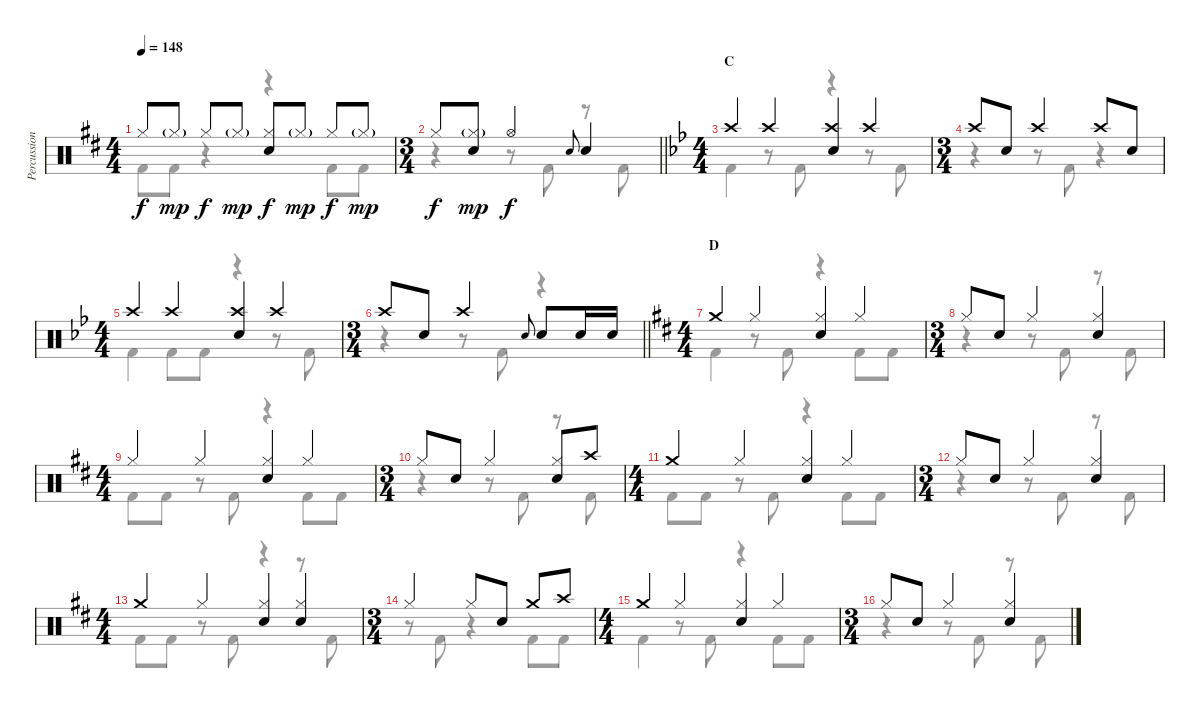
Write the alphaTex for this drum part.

\track ("Percussion" "Percussion") {instrument percussion}
\staff {score}
\articulation defaults
\voice
\ts (4 4)
\tempo 148
\clef neutral
\ks bminor "Hi-Hat (closed)".8{dy f} "Hi-Hat (closed)"{g}.8{dy mp} "Hi-Hat (closed)".8{dy f} "Hi-Hat (closed)"{g}.8{dy mp}
("Hi-Hat (closed)" "Electric Snare (hit)").8{dy f} "Hi-Hat (closed)"{g}.8{dy mp} "Hi-Hat (closed)".8{dy f} "Hi-Hat (closed)"{g}.8{dy mp} |
\ts (3 4)
\barLineRight lightlight "Hi-Hat (closed)".8{dy f}
("Hi-Hat (closed)"{g} "Electric Snare (hit)").8{dy mp} "Hi-Hat (open)".4{dy f} "Electric Snare (hit)".8{gr onbeat} "Electric Snare (hit)".4 |
\ts (4 4)
\section ("" "C")
\ks gminor "Crash high (hit)".4 "Crash high (hit)".4
("Crash high (hit)" "Electric Snare (hit)").4 "Crash high (hit)".4 |
\ts (3 4)
"Crash high (hit)".8 "Electric Snare (hit)".8 "Crash high (hit)".4 "Crash high (hit)".8 "Electric Snare (hit)".8 |
\ts (4 4)
"Crash high (hit)".4 "Crash high (hit)".4 ("Crash high (hit)" "Electric Snare (hit)").4 "Crash high (hit)".4 |
\ts (3 4)
\barLineRight lightlight "Crash high (hit)".8 "Electric Snare (hit)".8 "Crash high (hit)".4 "Electric Snare (hit)".8{gr onbeat} "Electric Snare (hit)".8 "Electric Snare (hit)".16 "Electric Snare (hit)".16
|
\ts (4 4)
\section ("" "D")
\ks bminor "Crash medium (hit)".4 "Hi-Hat (closed)".4
("Hi-Hat (closed)" "Electric Snare (hit)").4 "Hi-Hat (closed)".4 |
\ts (3 4)
"Hi-Hat (closed)".8 "Electric Snare (hit)".8 "Hi-Hat (closed)".4 ("Hi-Hat (closed)" "Electric Snare (hit)").4 |
\ts (4 4)
"Hi-Hat (closed)".4 "Hi-Hat (closed)".4 ("Hi-Hat (closed)" "Electric Snare (hit)").4 "Hi-Hat (closed)".4 |
\ts (3 4)
"Hi-Hat (closed)".8 "Electric Snare (hit)".8 "Hi-Hat (closed)".4 ("Hi-Hat (closed)" "Electric Snare (hit)").8 "Crash high (hit)".8 |
\ts (4 4)
"Crash medium (hit)".4 "Hi-Hat (closed)".4 ("Hi-Hat (closed)" "Electric Snare (hit)").4 "Hi-Hat (closed)".4 |
\ts (3 4)
"Hi-Hat (closed)".8 "Electric Snare (hit)".8 "Hi-Hat (closed)".4 ("Hi-Hat (closed)" "Electric Snare (hit)").4 |
\ts (4 4)
"Crash medium (hit)".4 "Hi-Hat (closed)".4 ("Hi-Hat (closed)" "Electric Snare (hit)").4 ("Hi-Hat (closed)" "Electric Snare (hit)").4 |
\ts (3 4)
"Hi-Hat (closed)".4 "Hi-Hat (closed)".8 "Electric Snare (hit)".8 "Crash medium (hit)".8 "Crash high (hit)".8 |
\ts (4 4)
"Crash medium (hit)".4 "Hi-Hat (closed)".4 ("Hi-Hat (closed)" "Electric Snare (hit)").4 "Hi-Hat (closed)".4 |
\ts (3 4)
"Hi-Hat (closed)".8 "Electric Snare (hit)".8 "Hi-Hat (closed)".4 ("Hi-Hat (closed)" "Electric Snare (hit)").4
\voice
\clef neutral
\ottava regular
\simile none
\ks bminor "Kick (hit) 2".8{dy f} "Kick (hit) 2".8
r.4 r.4 "Kick (hit) 2".8 "Kick (hit) 2".8 |
\barLineRight lightlight
r.4 r.8 "Kick (hit) 2".8 r.8 "Kick (hit) 2".8 |
\ks gminor "Kick (hit) 2".4
r.8 "Kick (hit) 2".8 r.4 r.8 "Kick (hit) 2".8 |
r.4 r.8 "Kick (hit) 2".8 r.4 |
"Kick (hit) 2".4 "Kick (hit) 2".8 "Kick (hit) 2".8 r.4 r.8 "Kick (hit) 2".8 |
\barLineRight lightlight
r.4 r.8 "Kick (hit) 2".8 r.4 |
\ks bminor "Kick (hit) 2".4
r.8 "Kick (hit) 2".8 r.4 "Kick (hit) 2".8 "Kick (hit) 2".8 |
r.4 r.8 "Kick (hit) 2".8 r.8 "Kick (hit) 2".8 |
"Kick (hit) 2".8 "Kick (hit) 2".8 r.8 "Kick (hit) 2".8 r.4 "Kick (hit) 2".8 "Kick (hit) 2".8 |
r.4 r.8 "Kick (hit) 2".8 r.8 "Kick (hit) 2".8 |
"Kick (hit) 2".8 "Kick (hit) 2".8 r.8 "Kick (hit) 2".8 r.4 "Kick (hit) 2".8 "Kick (hit) 2".8 |
r.4 r.8 "Kick (hit) 2".8 r.8 "Kick (hit) 2".8 |
"Kick (hit) 2".8 "Kick (hit) 2".8 r.8 "Kick (hit) 2".8 r.4 r.8 "Kick (hit) 2".8 |
r.8 "Kick (hit) 2".8 r.4 "Kick (hit) 2".8 "Kick (hit) 2".8 |
"Kick (hit) 2".4 r.8 "Kick (hit) 2".8 r.4 "Kick (hit) 2".8 "Kick (hit) 2".8 |
r.4 r.8 "Kick (hit) 2".8 r.8 "Kick (hit) 2".8
